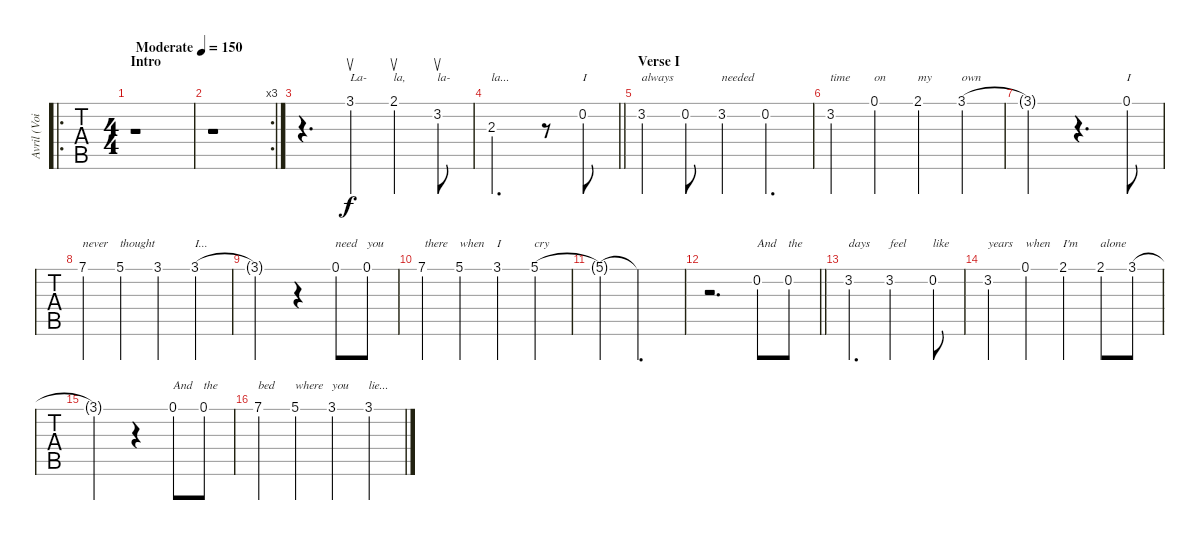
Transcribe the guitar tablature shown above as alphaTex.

\track ("Avril (Voice)" "Avril (Voi") {instrument contrabass}
\staff {tabs}
\tuning (E4 B3 G3 D3 A2 E2) {hide}
\ro
\ts (4 4)
\section ("" "Intro")
\tempo (150 "Moderate")
\clef g2
\ks c
r.1{dy f instrument contrabass} |
\rc 3
r.1 |
r.4{d} 3.1.4{su txt "La-"} 2.1.4{su txt "la,"} 3.2.8{su txt "la-"} |
\barLineRight lightlight
2.3.2{d txt "la..."} r.8 0.2.8{txt "I"} |
\section ("" "Verse I")
3.2.4{txt "always"} 0.2.8 3.2.4{txt "needed"} 0.2.4{d} |
3.2.4{txt "time"} 0.1.4{txt "on"} 2.1.4{txt "my"} 3.1.4{txt "own"} |
3.1{t}.2 r.4{d} 0.1.8{txt "I"} |
7.1.4{txt "never"} 5.1.4{txt "thought"} 3.1.4 3.1.4{txt "I..."} |
3.1{t}.2 r.4 0.1.8{txt "need"} 0.1.8{txt "you"} |
7.1.4{txt " there"} 5.1.4{txt "when"} 3.1.4{txt "I"} 5.1.4{txt "cry"} |
5.1{t}.4 5.1{t}.2{d} |
\barLineRight lightlight
r.2{d} 0.2.8{txt "And"} 0.2.8{txt "the"} |
3.2.4{d txt "days"} 3.2.2{txt "feel"} 0.2.8{txt "like"} |
3.2.4{txt "years"} 0.1.4{txt "when"} 2.1.4{txt "I'm"} 2.1.8{txt "alone"} 3.1.8 |
3.1{t}.2 r.4 0.1.8{txt "And"} 0.1.8{txt "the"} |
7.1.4{txt "bed"} 5.1.4{txt "where"} 3.1.4{txt "you"} 3.1.4{txt "lie..."}
